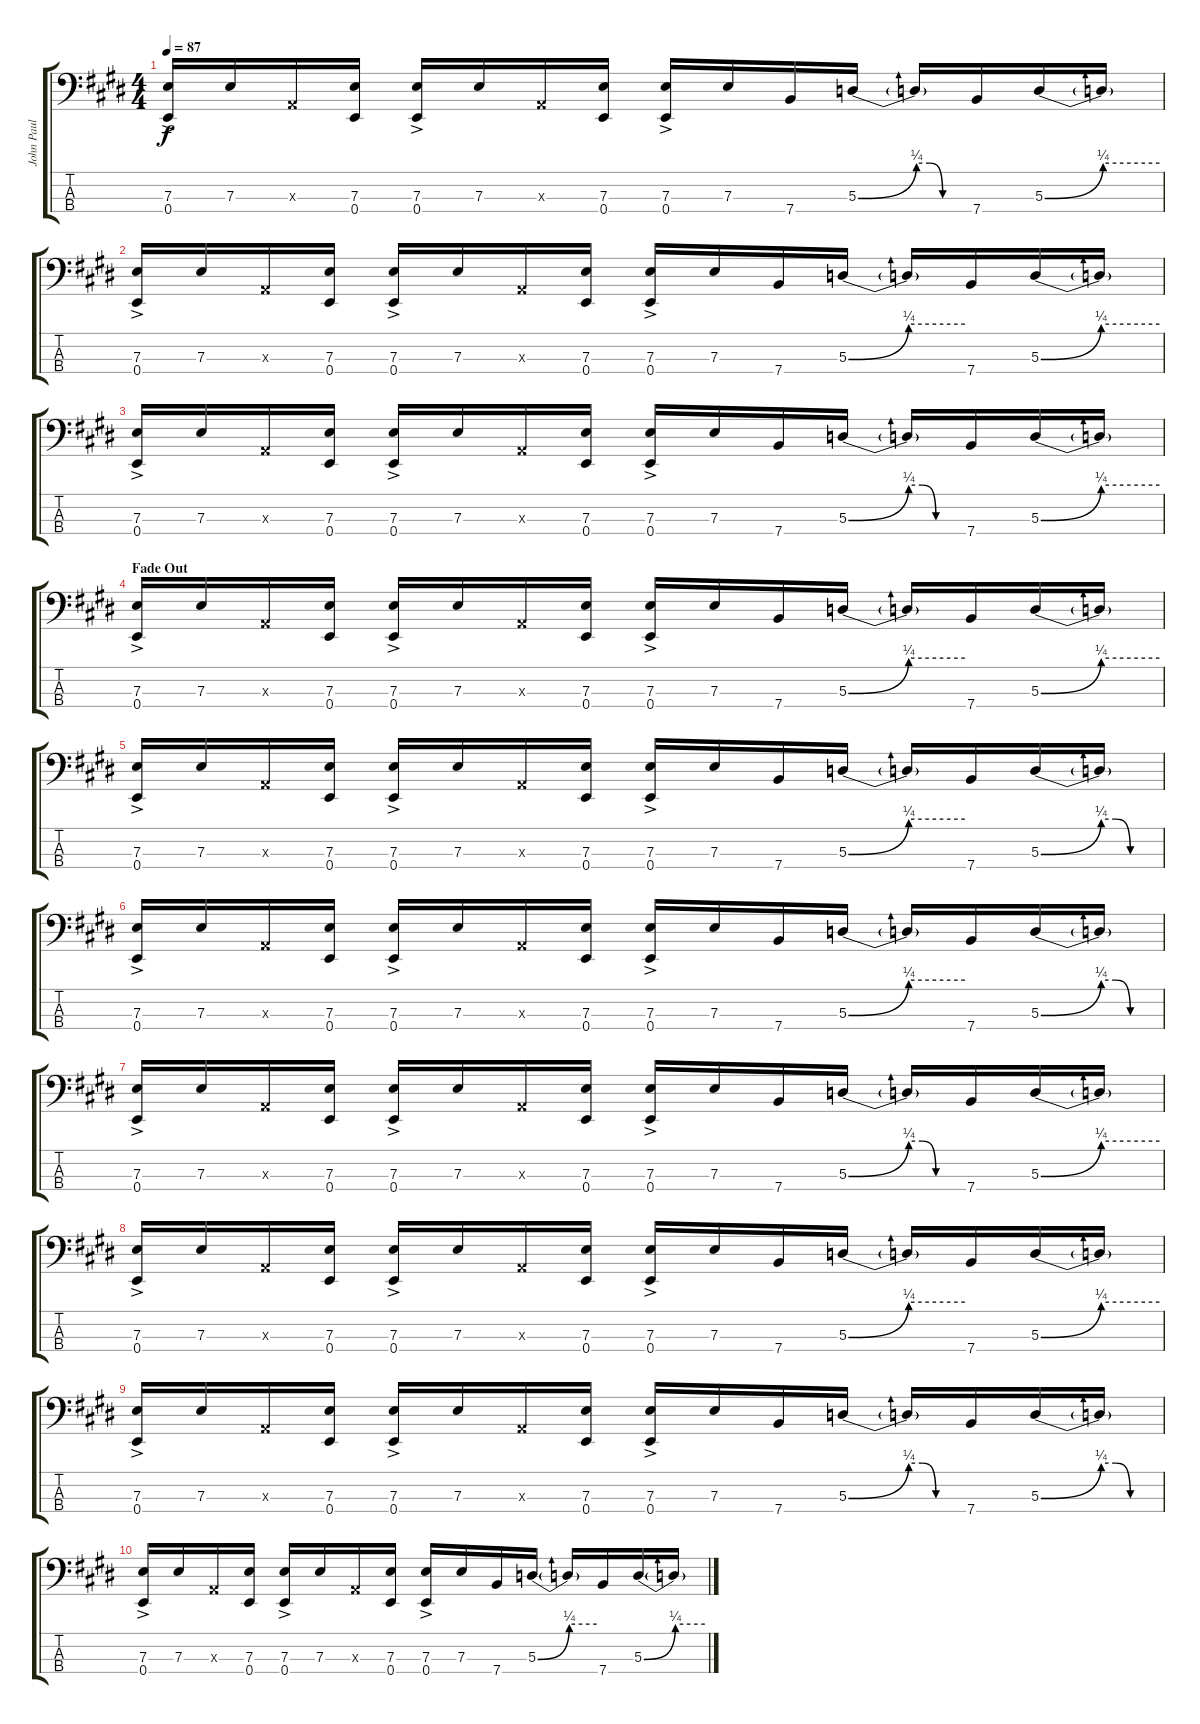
\track ("John Paul Electric Bass (w/pick)" "John Paul ") {instrument electricbasspick}
\staff {score tabs}
\tuning (G2 D2 A1 E1) {hide}
\ts (4 4)
\tempo 87
\clef f4
\ks e
(7.3{ac} 0.4{ac}).16{dy f} 7.3.16 0.3{x}.16 (7.3 0.4).16 (7.3{ac} 0.4{ac}).16 7.3.16 0.3{x}.16 (7.3 0.4).16 (7.3{ac} 0.4{ac}).16 7.3.16 7.4.16 5.3{be (bend 0 0 60 1)}.16 5.3{be (custom 0 1 15 1 30 0 60 0) t}.16 7.4.16 5.3{be (bend 0 0 60 1)}.16 5.3{be (hold 0 1 60 1) t}.16 |
(7.3{ac} 0.4{ac}).16 7.3.16 0.3{x}.16 (7.3 0.4).16 (7.3{ac} 0.4{ac}).16 7.3.16 0.3{x}.16 (7.3 0.4).16 (7.3{ac} 0.4{ac}).16 7.3.16 7.4.16 5.3{be (bend 0 0 60 1)}.16 5.3{be (hold 0 1 60 1) t}.16 7.4.16 5.3{be (bend 0 0 60 1)}.16 5.3{be (hold 0 1 60 1) t}.16 |
(7.3{ac} 0.4{ac}).16 7.3.16 0.3{x}.16 (7.3 0.4).16 (7.3{ac} 0.4{ac}).16 7.3.16 0.3{x}.16 (7.3 0.4).16 (7.3{ac} 0.4{ac}).16 7.3.16 7.4.16 5.3{be (bend 0 0 60 1)}.16 5.3{be (custom 0 1 15 1 30 0 60 0) t}.16 7.4.16 5.3{be (bend 0 0 60 1)}.16 5.3{be (hold 0 1 60 1) t}.16 |
\section ("" "Fade Out")
(7.3{ac} 0.4{ac}).16 7.3.16 0.3{x}.16 (7.3 0.4).16 (7.3{ac} 0.4{ac}).16 7.3.16 0.3{x}.16 (7.3 0.4).16 (7.3{ac} 0.4{ac}).16 7.3.16 7.4.16 5.3{be (bend 0 0 60 1)}.16 5.3{be (hold 0 1 60 1) t}.16 7.4.16 5.3{be (bend 0 0 60 1)}.16 5.3{be (hold 0 1 60 1) t}.16 |
(7.3{ac} 0.4{ac}).16 7.3.16 0.3{x}.16 (7.3 0.4).16 (7.3{ac} 0.4{ac}).16 7.3.16 0.3{x}.16 (7.3 0.4).16 (7.3{ac} 0.4{ac}).16 7.3.16 7.4.16 5.3{be (bend 0 0 60 1)}.16 5.3{be (hold 0 1 60 1) t}.16 7.4.16 5.3{be (bend 0 0 60 1)}.16 5.3{be (custom 0 1 15 1 30 0 60 0) t}.16 |
(7.3{ac} 0.4{ac}).16 7.3.16 0.3{x}.16 (7.3 0.4).16 (7.3{ac} 0.4{ac}).16 7.3.16 0.3{x}.16 (7.3 0.4).16 (7.3{ac} 0.4{ac}).16 7.3.16 7.4.16 5.3{be (bend 0 0 60 1)}.16 5.3{be (hold 0 1 60 1) t}.16 7.4.16 5.3{be (bend 0 0 60 1)}.16 5.3{be (custom 0 1 15 1 30 0 60 0) t}.16 |
(7.3{ac} 0.4{ac}).16 7.3.16 0.3{x}.16 (7.3 0.4).16 (7.3{ac} 0.4{ac}).16 7.3.16 0.3{x}.16 (7.3 0.4).16 (7.3{ac} 0.4{ac}).16 7.3.16 7.4.16 5.3{be (bend 0 0 60 1)}.16 5.3{be (custom 0 1 15 1 30 0 60 0) t}.16 7.4.16 5.3{be (bend 0 0 60 1)}.16 5.3{be (hold 0 1 60 1) t}.16 |
(7.3{ac} 0.4{ac}).16 7.3.16 0.3{x}.16 (7.3 0.4).16 (7.3{ac} 0.4{ac}).16 7.3.16 0.3{x}.16 (7.3 0.4).16 (7.3{ac} 0.4{ac}).16 7.3.16 7.4.16 5.3{be (bend 0 0 60 1)}.16 5.3{be (hold 0 1 60 1) t}.16 7.4.16 5.3{be (bend 0 0 60 1)}.16 5.3{be (hold 0 1 60 1) t}.16 |
(7.3{ac} 0.4{ac}).16 7.3.16 0.3{x}.16 (7.3 0.4).16 (7.3{ac} 0.4{ac}).16 7.3.16 0.3{x}.16 (7.3 0.4).16 (7.3{ac} 0.4{ac}).16 7.3.16 7.4.16 5.3{be (bend 0 0 60 1)}.16 5.3{be (custom 0 1 15 1 30 0 60 0) t}.16 7.4.16 5.3{be (bend 0 0 60 1)}.16 5.3{be (custom 0 1 15 1 30 0 60 0) t}.16 |
(7.3{ac} 0.4{ac}).16 7.3.16 0.3{x}.16 (7.3 0.4).16 (7.3{ac} 0.4{ac}).16 7.3.16 0.3{x}.16 (7.3 0.4).16 (7.3{ac} 0.4{ac}).16 7.3.16 7.4.16 5.3{be (bend 0 0 60 1)}.16 5.3{be (hold 0 1 60 1) t}.16 7.4.16 5.3{be (bend 0 0 60 1)}.16 5.3{be (hold 0 1 60 1) t}.16
